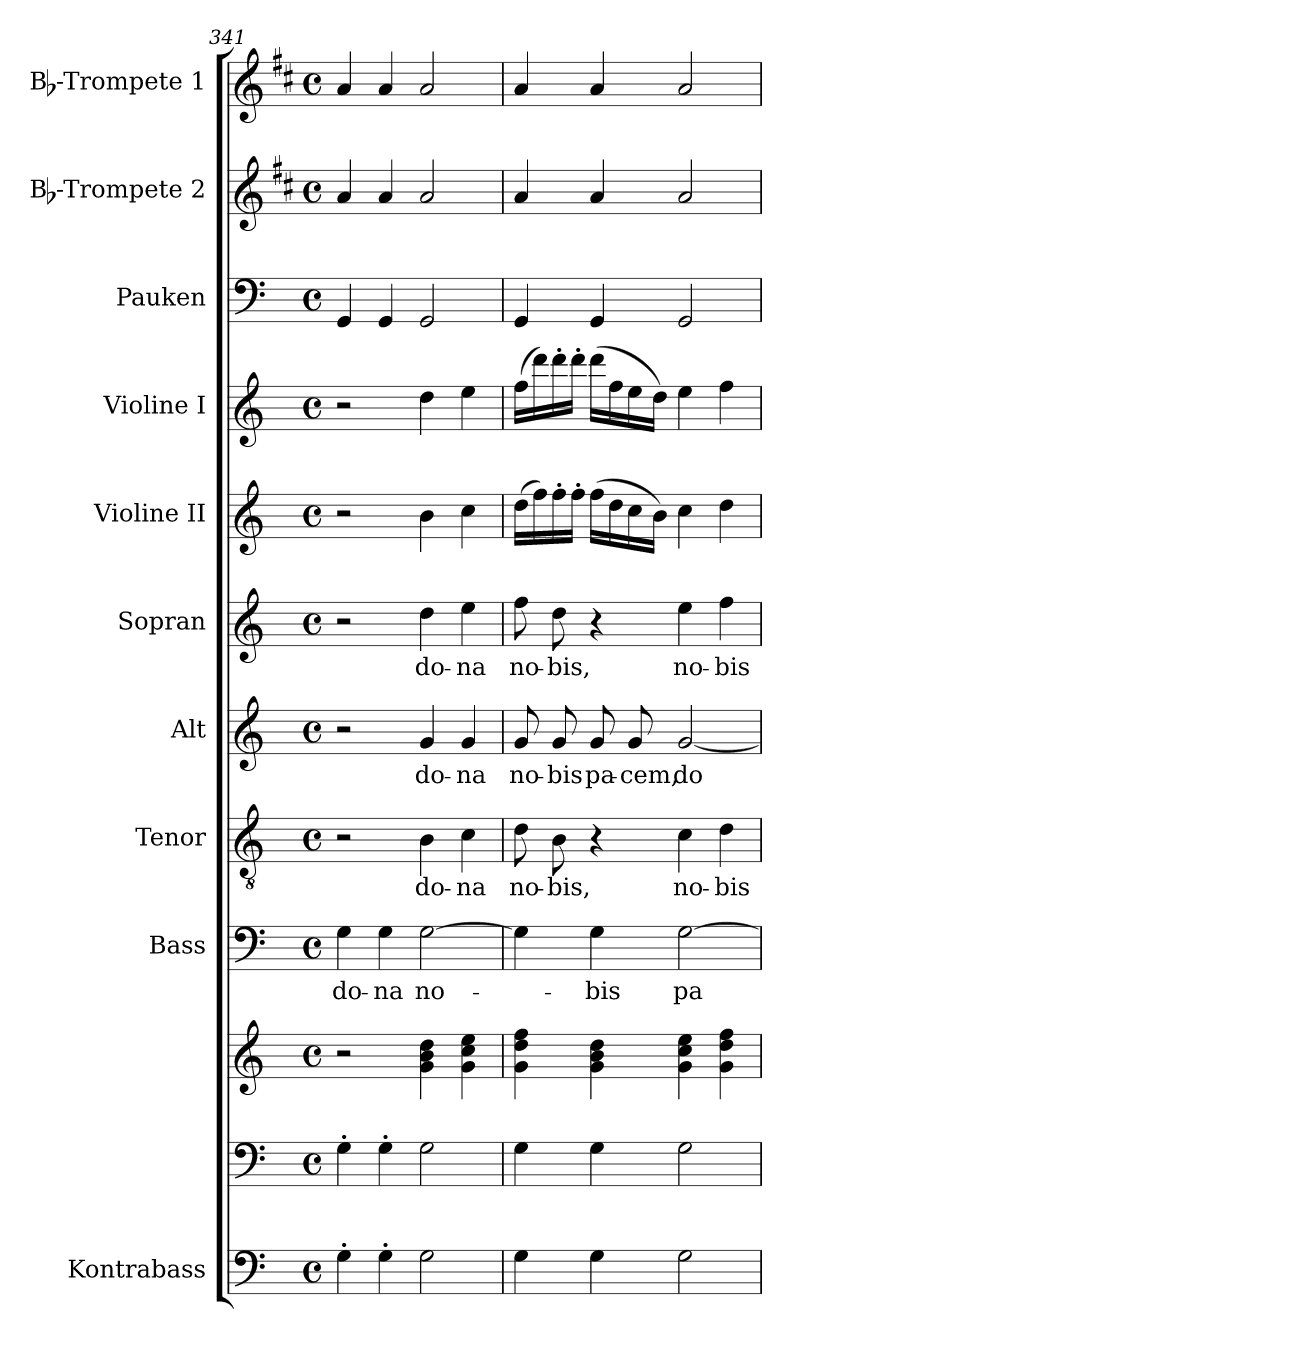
**kern	**kern	**kern	**kern	**text	**kern	**text	**kern	**text	**kern	**text	**kern	**kern	**kern	**kern	**kern
*part11	*part10	*part10	*part9	*part9	*part8	*part8	*part7	*part7	*part6	*part6	*part5	*part4	*part3	*part2	*part1
*staff12	*staff11	*staff10	*staff9	*staff9	*staff8	*staff8	*staff7	*staff7	*staff6	*staff6	*staff5	*staff4	*staff3	*staff2	*staff1
*I"Kontrabass	*	*	*I"Bass	*	*I"Tenor	*	*I"Alt	*	*I"Sopran	*	*I"Violine II	*I"Violine I	*I"Pauken	*I"Bb-Trompete 2	*I"Bb-Trompete 1
*I'Kb.	*	*	*I'B.	*	*I'T.	*	*I'A.	*	*I'S.	*	*I'Vl. II	*I'Vl. I	*I'Pk.	*I'Bb Trp. 2	*I'Bb Trp. 1
*clefF4	*clefF4	*clefG2	*clefF4	*	*clefGv2	*	*clefG2	*	*clefG2	*	*clefG2	*clefG2	*clefF4	*clefG2	*clefG2
*ITrd7c12	*	*	*	*	*	*	*	*	*	*	*	*	*	*ITrd1c2	*ITrd1c2
*k[]	*k[]	*k[]	*k[]	*	*k[]	*	*k[]	*	*k[]	*	*k[]	*k[]	*k[]	*k[]	*k[]
*C:	*C:	*C:	*C:	*	*C:	*	*C:	*	*C:	*	*C:	*C:	*C:	*C:	*C:
*M4/4	*M4/4	*M4/4	*M4/4	*	*M4/4	*	*M4/4	*	*M4/4	*	*M4/4	*M4/4	*M4/4	*M4/4	*M4/4
*met(c)	*met(c)	*met(c)	*met(c)	*	*met(c)	*	*met(c)	*	*met(c)	*	*met(c)	*met(c)	*met(c)	*met(c)	*met(c)
=341	=341	=341	=341	=341	=341	=341	=341	=341	=341	=341	=341	=341	=341	=341	=341
!	!	!	!	!LO:LY:b	!	!	!	!	!	!	!	!	!	!	!
4GG'>\	4G'>\	2r	4G\	do-	2r	.	2r	.	2r	.	2r	2r	4GG/	4g/	4g/
!	!	!	!	!LO:LY:b	!	!	!	!	!	!	!	!	!	!	!
4GG'>\	4G'>\	.	4G\	-na	.	.	.	.	.	.	.	.	4GG/	4g/	4g/
!	!	!	!	!LO:LY:b	!	!LO:LY:b	!	!LO:LY:b	!	!LO:LY:b	!	!	!	!	!
2GG\	2G\	4g\ 4b\ 4dd\	[2G\	no-	4B\	do-	4g/	do-	4dd\	do-	4b\	4dd\	2GG/	2g/	2g/
!	!	!	!	!	!	!LO:LY:b	!	!LO:LY:b	!	!LO:LY:b	!	!	!	!	!
.	.	4g\ 4cc\ 4ee\	.	.	4c\	-na	4g/	-na	4ee\	-na	4cc\	4ee\	.	.	.
=342	=342	=342	=342	=342	=342	=342	=342	=342	=342	=342	=342	=342	=342	=342	=342
!	!	!	!	!	!	!LO:LY:b	!	!LO:LY:b	!	!LO:LY:b	!	!	!	!	!
4GG\	4G\	4g\ 4dd\ 4ff\	4G\]	.	8d\	no-	8g/	no-	8ff\	no-	(>16dd\LL	(>16ff\LL	4GG/	4g/	4g/
.	.	.	.	.	.	.	.	.	.	.	16ff\)	16ddd\)	.	.	.
!	!	!	!	!	!	!LO:LY:b	!	!LO:LY:b	!	!LO:LY:b	!	!	!	!	!
.	.	.	.	.	8B\	-bis,	8g/	-bis	8dd\	-bis,	16ff'>\	16ddd'>\	.	.	.
.	.	.	.	.	.	.	.	.	.	.	16ff'>\JJ	16ddd'>\JJ	.	.	.
!	!	!	!	!LO:LY:b	!	!	!	!LO:LY:b	!	!	!	!	!	!	!
4GG\	4G\	4g\ 4b\ 4dd\	4G\	-bis	4r	.	8g/	pa-	4r	.	(>16ff\LL	(>16ddd\LL	4GG/	4g/	4g/
.	.	.	.	.	.	.	.	.	.	.	16dd\	16ff\	.	.	.
!	!	!	!	!	!	!	!	!LO:LY:b	!	!	!	!	!	!	!
.	.	.	.	.	.	.	8g/	-cem,	.	.	16cc\	16ee\	.	.	.
.	.	.	.	.	.	.	.	.	.	.	16b\JJ)	16dd\JJ)	.	.	.
!	!	!	!	!LO:LY:b	!	!LO:LY:b	!	!LO:LY:b	!	!LO:LY:b	!	!	!	!	!
2GG\	2G\	4g\ 4cc\ 4ee\	[2G\	pa-	4c\	no-	[2g/	do-	4ee\	no-	4cc\	4ee\	2GG/	2g/	2g/
!	!	!	!	!	!	!LO:LY:b	!	!	!	!LO:LY:b	!	!	!	!	!
.	.	4g\ 4dd\ 4ff\	.	.	4d\	-bis	.	.	4ff\	-bis	4dd\	4ff\	.	.	.
=	=	=	=	=	=	=	=	=	=	=	=	=	=	=	=
*-	*-	*-	*-	*-	*-	*-	*-	*-	*-	*-	*-	*-	*-	*-	*-
